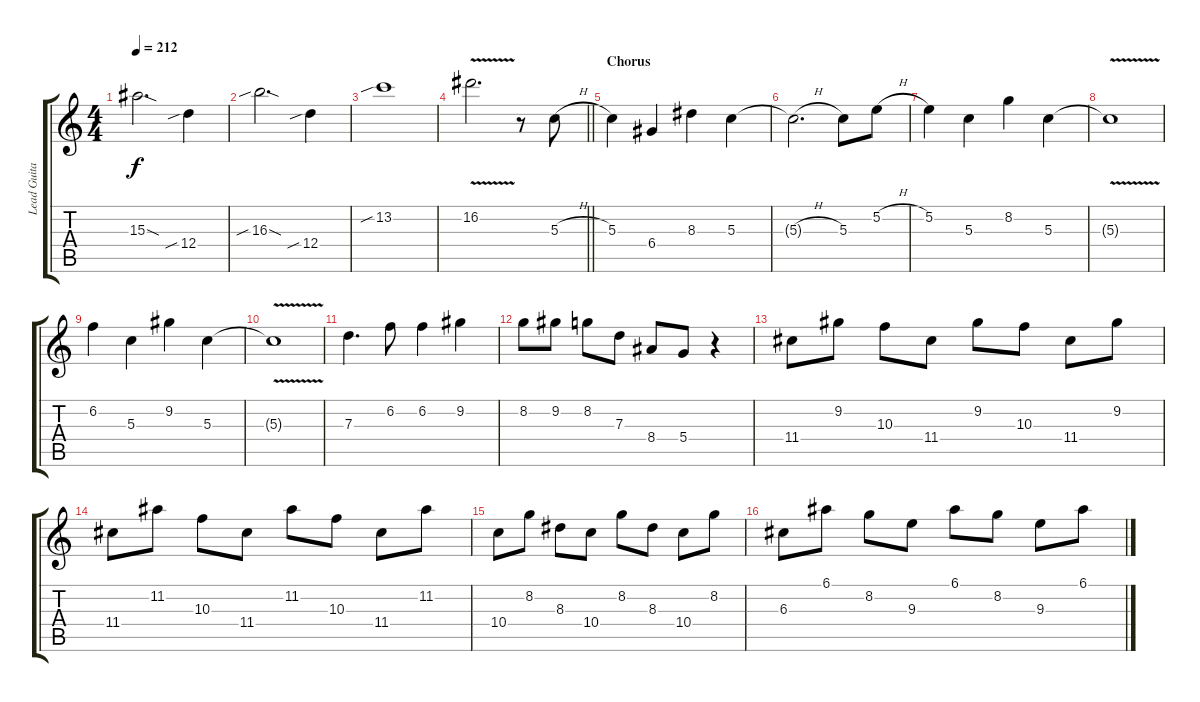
\track ("Lead Guitar" "Lead Guita") {instrument overdrivenguitar}
\staff {score tabs}
\tuning (E4 B3 G3 D3 A2 E2) {hide}
\ts (4 4)
\tempo 212
\clef g2
\ks c
15.3{sod}.2{d dy f} 12.4{sib}.4 |
16.3{sib sod}.2{d} 12.4{sib}.4 |
13.2{sib}.1 |
\barLineRight lightlight
16.2{v}.2{d} r.8 5.3{h}.8 |
\section ("" "Chorus")
5.3.4 6.4.4 8.3.4 5.3.4 |
5.3{h t}.2{d} 5.3.8 5.2{h}.8 |
5.2.4 5.3.4 8.2.4 5.3.4 |
5.3{v t}.1 |
6.2.4 5.3.4 9.2.4 5.3.4 |
5.3{v t}.1 |
7.3.4{d} 6.2.8 6.2.4 9.2.4 |
8.2.8 9.2.8 8.2.8 7.3.8 8.4.8 5.4.8 r.4 |
11.4.8 9.2.8 10.3.8 11.4.8 9.2.8 10.3.8 11.4.8 9.2.8 |
11.4.8 11.2.8 10.3.8 11.4.8 11.2.8 10.3.8 11.4.8 11.2.8 |
10.4.8 8.2.8 8.3.8 10.4.8 8.2.8 8.3.8 10.4.8 8.2.8 |
6.3.8 6.1.8 8.2.8 9.3.8 6.1.8 8.2.8 9.3.8 6.1.8
